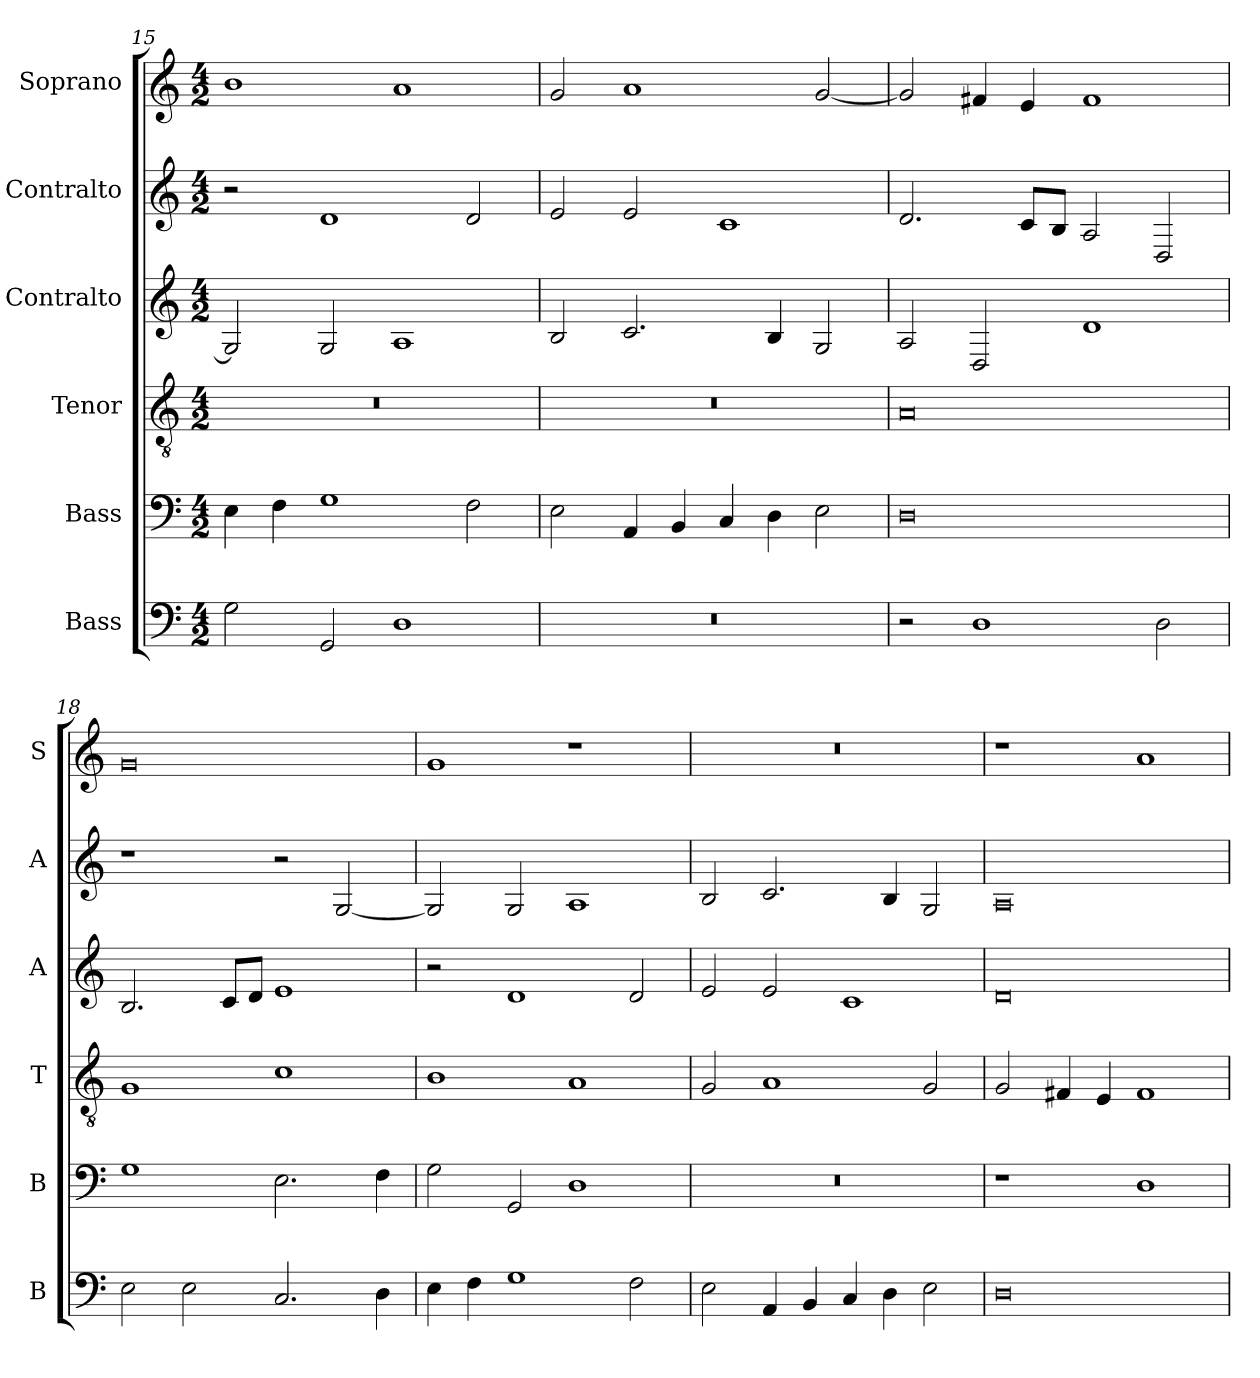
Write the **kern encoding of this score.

**kern	**kern	**kern	**kern	**kern	**kern
*part6	*part5	*part4	*part3	*part2	*part1
*staff6	*staff5	*staff4	*staff3	*staff2	*staff1
*I"Bass	*I"Bass	*I"Tenor	*I"Contralto	*I"Contralto	*I"Soprano
*I'B	*I'B	*I'T	*I'A	*I'A	*I'S
*clefF4	*clefF4	*clefGv2	*clefG2	*clefG2	*clefG2
*k[]	*k[]	*k[]	*k[]	*k[]	*k[]
*G:mix	*G:mix	*G:mix	*G:mix	*G:mix	*G:mix
*M4/2	*M4/2	*M4/2	*M4/2	*M4/2	*M4/2
=15	=15	=15	=15	=15	=15
2G	4E	0r	2G]	2r	1b
.	4F	.	.	.	.
2GG	1G	.	2G	1d	.
1D	.	.	1A	.	1a
.	2F	.	.	2d	.
=16	=16	=16	=16	=16	=16
0r	2E	0r	2B	2e	2g
.	4AA	.	2.c	2e	1a
.	4BB	.	.	.	.
.	4C	.	.	1c	.
.	4D	.	4B	.	.
.	2E	.	2G	.	[2g
=17	=17	=17	=17	=17	=17
2r	0D	0A	2A	2.d	2g]
1D	.	.	2D	.	4f#X
.	.	.	.	8c/L	4e
.	.	.	.	8B/J	.
.	.	.	1d	2A	1f#
2D	.	.	.	2D	.
=18	=18	=18	=18	=18	=18
2E	1G	1G	2.B	1r	0g
2E	.	.	.	.	.
.	.	.	8c/L	.	.
.	.	.	8d/J	.	.
2.C	2.E	1c	1e	2r	.
.	.	.	.	[2G	.
4D	4F	.	.	.	.
=19	=19	=19	=19	=19	=19
4E	2G	1B	2r	2G]	1g
4F	.	.	.	.	.
1G	2GG	.	1d	2G	.
.	1D	1A	.	1A	1r
2F	.	.	2d	.	.
=20	=20	=20	=20	=20	=20
2E	0r	2G	2e	2B	0r
4AA	.	1A	2e	2.c	.
4BB	.	.	.	.	.
4C	.	.	1c	.	.
4D	.	.	.	4B	.
2E	.	2G	.	2G	.
=21	=21	=21	=21	=21	=21
0D	1r	2G	0d	0A	1r
.	.	4F#X	.	.	.
.	.	4E	.	.	.
.	1D	1F#	.	.	1a
=	=	=	=	=	=
*-	*-	*-	*-	*-	*-
